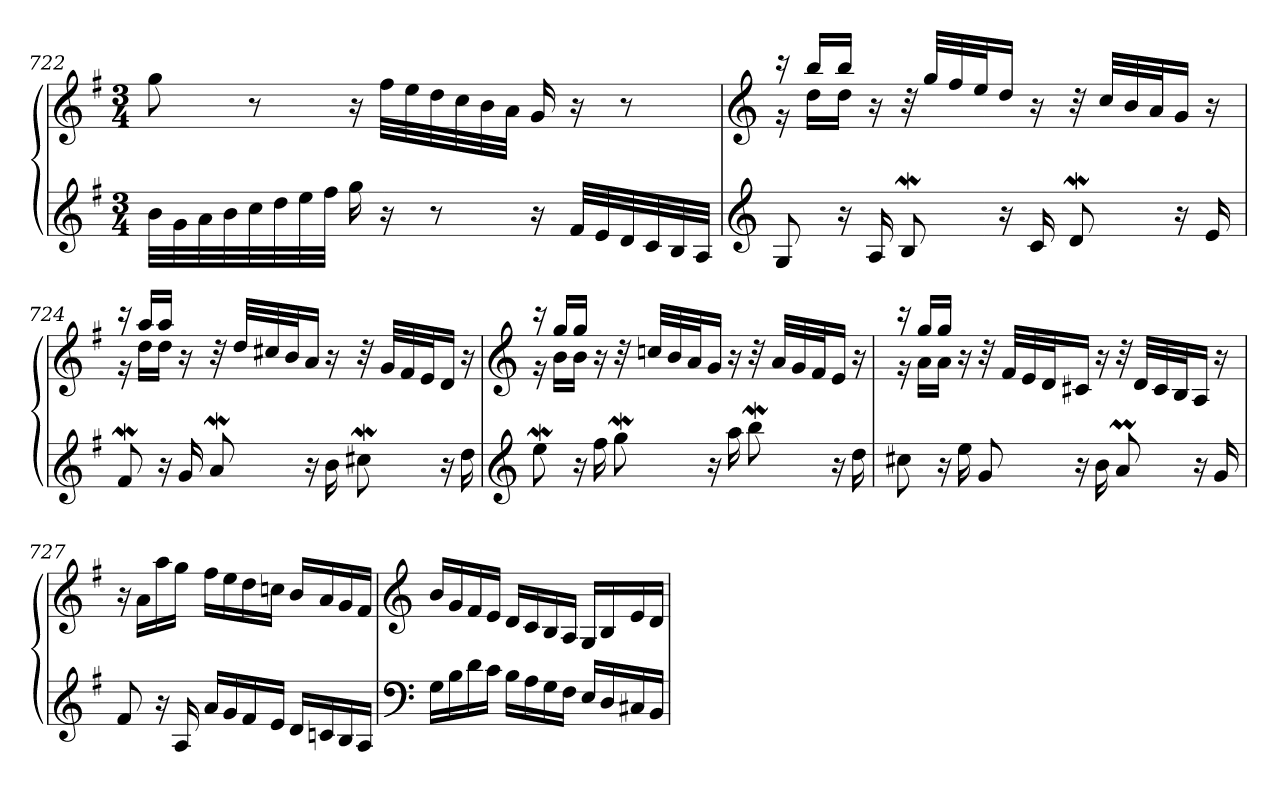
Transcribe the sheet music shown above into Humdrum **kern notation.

**kern	**kern
*part1	*part1
*staff2	*staff1
*clefG2	*clefG2
*k[f#]	*k[f#]
*G:	*G:
*M3/4	*M3/4
=722	=722
32b\LLL	8gg\
32g\	.
32a\	.
32b\	.
32cc\	8r
32dd\	.
32ee\	.
32ff#\JJJ	.
16gg\	16r
16r	32ff#\LLL
.	32ee\
8r	32dd\
.	32cc\
.	32b\
.	32a\JJJ
16r	16g/
32f#/LLL	16r
32e/	.
32d/	8r
32c/	.
32B/	.
32A/JJJ	.
!!LO:LB:g=z
=723	=723
*clefG2	*clefG2
*	*^
8G/	16r	16r
.	16bb/LL	16dd\LL
16r	16bb/JJ	16dd\JJ
16A/	16r	2ryy
8BW/	32r	.
.	32gg/LLL	.
.	32ff#/	.
.	32ee/J	.
16r	16dd/JJ	.
16c/	16r	.
8dW/	32r	.
.	32cc/LLL	.
.	32b/	.
.	32a/J	.
16r	16g/JJ	.
16e/	16r	16ryy
=724	=724	=724
8f#W/	16r	16r
.	16aa/LL	16dd\LL
16r	16aa/JJ	16dd\JJ
16g/	16r	2ryy
8aW/	32r	.
.	32dd/LLL	.
.	32cc#X/	.
.	32b/J	.
16r	16a/JJ	.
16b\	16r	.
8cc#XW\	32r	.
.	32g/LLL	.
.	32f#/	.
.	32e/J	.
16r	16d/JJ	.
16dd\	16r	16ryy
!!LO:LB:g=z	!!
=725	=725	=725
*clefG2	*clefG2	*
8eeW\	16r	16r
.	16gg/LL	16b\LL
16r	16gg/JJ	16b\JJ
16ff#\	16r	2ryy
8ggw\	32r	.
.	32ccn/LLL	.
.	32b/	.
.	32a/J	.
16r	16g/JJ	.
16aa\	16r	.
8bbW\	32r	.
.	32a/LLL	.
.	32g/	.
.	32f#/J	.
16r	16e/JJ	.
16dd\	16r	16ryy
=726	=726	=726
8cc#X\	16r	16r
.	16gg/LL	16a\LL
16r	16gg/JJ	16a\JJ
16ee\	16r	2ryy
8g/	32r	.
.	32f#/LLL	.
.	32e/	.
.	32d/J	.
16r	16c#X/JJ	.
16b\	16r	.
8aM/	32r	.
.	32d/LLL	.
.	32c#/	.
.	32B/J	.
16r	16A/JJ	.
16g/	16r	16ryy
*	*v	*v
=727	=727
8f#/	16r
.	16a\LL
16r	16aa\
16A/	16gg\JJ
16a/LL	16ff#\LL
16g/	16ee\
16f#/	16dd\
16e/JJ	16ccn\JJ
16d/LL	16b/LL
16cn/	16a/
16B/	16g/
16A/JJ	16f#/JJ
!!LO:LB:g=z
=728	=728
*clefF4	*clefG2
16G\LL	16b/LL
16B\	16g/
16d\	16f#/
16c\JJ	16e/JJ
16B\LL	16d/LL
16A\	16c/
16G\	16B/
16F#\JJ	16A/JJ
16E/LL	16G/LL
16D/	16B/
16C#X/	16e/
16BB/JJ	16d/JJ
=	=
*-	*-
